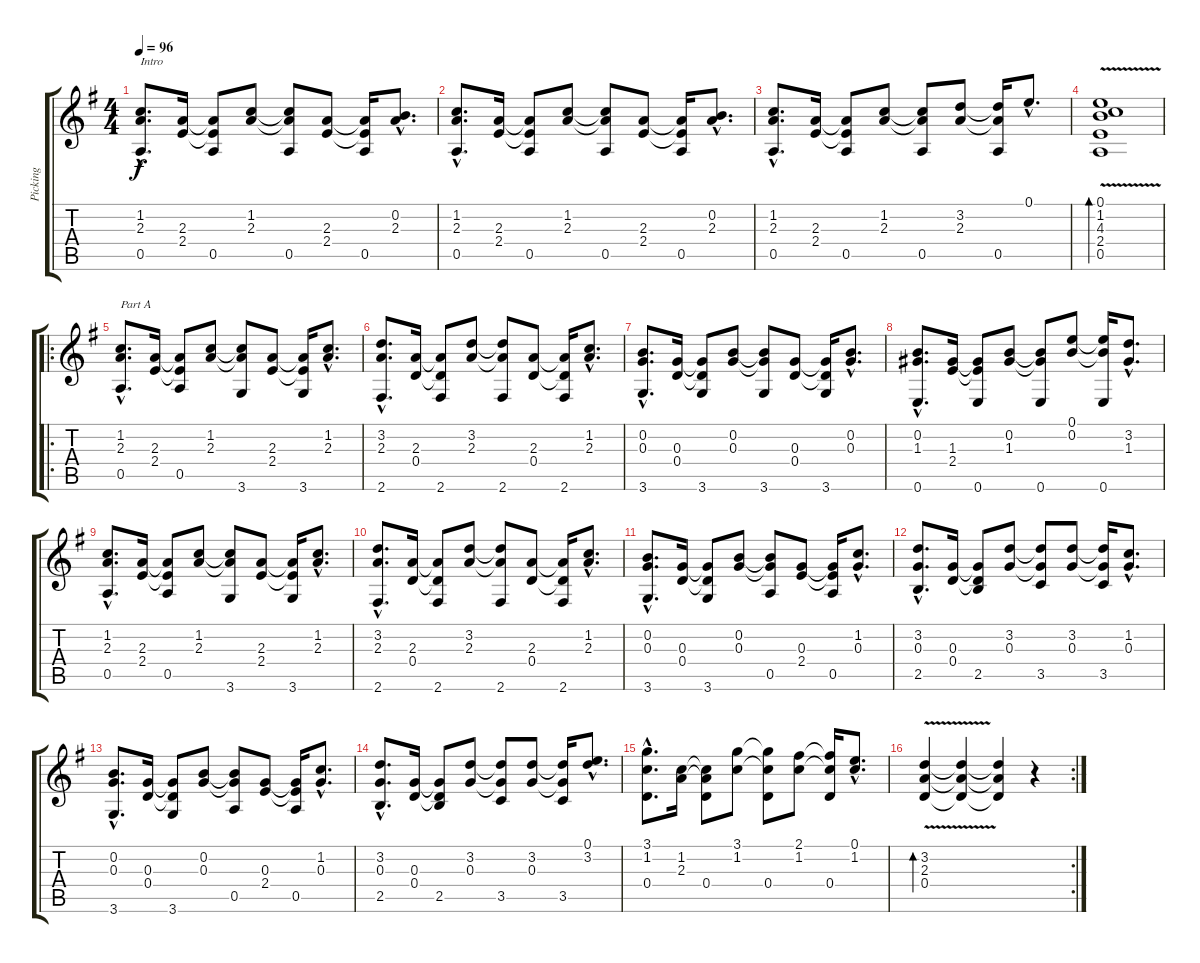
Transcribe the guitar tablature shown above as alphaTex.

\track ("Picking" "Picking") {instrument acousticguitarnylon}
\staff {score tabs}
\tuning (E4 B3 G3 D3 A2 E2) {hide}
\ts (4 4)
\tempo 96
\clef g2
\ks g
(1.2{hac} 2.3{hac} 0.5{hac}).8{d txt "Intro" dy f instrument acousticguitarnylon} (2.3 2.4).16 (2.3{t} 2.4{t} 0.5).8 (1.2 2.3).8 (1.2{t} 2.3{t} 0.5).8 (2.3 2.4).8 (2.3{t} 2.4{t} 0.5).16 (0.2{hac} 2.3{hac}).8{d} |
(1.2{hac} 2.3{hac} 0.5{hac}).8{d} (2.3 2.4).16 (2.3{t} 2.4{t} 0.5).8 (1.2 2.3).8 (1.2{t} 2.3{t} 0.5).8 (2.3 2.4).8 (2.3{t} 2.4{t} 0.5).16 (0.2{hac} 2.3{hac}).8{d} |
(1.2{hac} 2.3{hac} 0.5{hac}).8{d} (2.3 2.4).16 (2.3{t} 2.4{t} 0.5).8 (1.2 2.3).8 (1.2{t} 2.3{t} 0.5).8 (3.2 2.3).8 (3.2{t} 2.3{t} 0.5).16 0.1{hac}.8{d} |
(0.1 1.2 4.3 2.4 0.5{v}).1{bd 240} |
\ro
(1.2{hac} 2.3{hac} 0.5{hac}).8{d txt "Part A"} (2.3 2.4).16 (2.3{t} 2.4{t} 0.5).8 (1.2 2.3).8 (1.2{t} 2.3{t} 3.6).8 (2.3 2.4).8 (2.3{t} 2.4{t} 3.6).16 (1.2{hac} 2.3{hac}).8{d} |
(3.2{hac} 2.3{hac} 2.6{hac}).8{d} (2.3 0.4).16 (2.3{t} 0.4{t} 2.6).8 (3.2 2.3).8 (3.2{t} 2.3{t} 2.6).8 (2.3 0.4).8 (2.3{t} 0.4{t} 2.6).16 (1.2{hac} 2.3{hac}).8{d} |
(0.2{hac} 0.3{hac} 3.6{hac}).8{d} (0.3 0.4).16 (0.3{t} 0.4{t} 3.6).8 (0.2 0.3).8 (0.2{t} 0.3{t} 3.6).8 (0.3 0.4).8 (0.3{t} 0.4{t} 3.6).16 (0.2{hac} 0.3{hac}).8{d} |
(0.2{hac} 1.3{hac} 0.6{hac}).8{d} (1.3 2.4).16 (1.3{t} 2.4{t} 0.6).8 (0.2 1.3).8 (0.2{t} 1.3{t} 0.6).8 (0.1 0.2).8 (0.1{t} 0.2{t} 0.6).16 (3.2{hac} 1.3{hac}).8{d} |
(1.2{hac} 2.3{hac} 0.5{hac}).8{d} (2.3 2.4).16 (2.3{t} 2.4{t} 0.5).8 (1.2 2.3).8 (1.2{t} 2.3{t} 3.6).8 (2.3 2.4).8 (2.3{t} 2.4{t} 3.6).16 (1.2{hac} 2.3{hac}).8{d} |
(3.2{hac} 2.3{hac} 2.6{hac}).8{d} (2.3 0.4).16 (2.3{t} 0.4{t} 2.6).8 (3.2 2.3).8 (3.2{t} 2.3{t} 2.6).8 (2.3 0.4).8 (2.3{t} 0.4{t} 2.6).16 (1.2{hac} 2.3{hac}).8{d} |
(0.2{hac} 0.3{hac} 3.6{hac}).8{d} (0.3 0.4).16 (0.3{t} 0.4{t} 3.6).8 (0.2 0.3).8 (0.2{t} 0.3{t} 0.5).8 (0.3 2.4).8 (0.3{t} 2.4{t} 0.5).16 (1.2{hac} 0.3{hac}).8{d} |
(3.2{hac} 0.3{hac} 2.5{hac}).8{d} (0.3 0.4).16 (0.3{t} 0.4{t} 2.5).8 (3.2 0.3).8 (3.2{t} 0.3{t} 3.5).8 (3.2 0.3).8 (3.2{t} 0.3{t} 3.5).16 (1.2{hac} 0.3{hac}).8{d} |
(0.2{hac} 0.3{hac} 3.6{hac}).8{d} (0.3 0.4).16 (0.3{t} 0.4{t} 3.6).8 (0.2 0.3).8 (0.2{t} 0.3{t} 0.5).8 (0.3 2.4).8 (0.3{t} 2.4{t} 0.5).16 (1.2{hac} 0.3{hac}).8{d} |
(3.2{hac} 0.3{hac} 2.5{hac}).8{d} (0.3 0.4).16 (0.3{t} 0.4{t} 2.5).8 (3.2 0.3).8 (3.2{t} 0.3{t} 3.5).8 (3.2 0.3).8 (3.2{t} 0.3{t} 3.5).16 (0.1{hac} 3.2{hac}).8{d} |
(3.1{hac} 1.2{hac} 0.4{hac}).8{d} (1.2 2.3).16 (1.2{t} 2.3{t} 0.4).8 (3.1 1.2).8 (3.1{t} 1.2{t} 0.4).8 (2.1 1.2).8 (2.1{t} 1.2{t} 0.4).16 (0.1{hac} 1.2{hac}).8{d} |
\rc 2
(3.2{v} 2.3 0.4).4{bd 240} (3.2{t} 2.3{t} 0.4{t}).4 (3.2{t} 2.3{t} 0.4{t}).4 r.4
